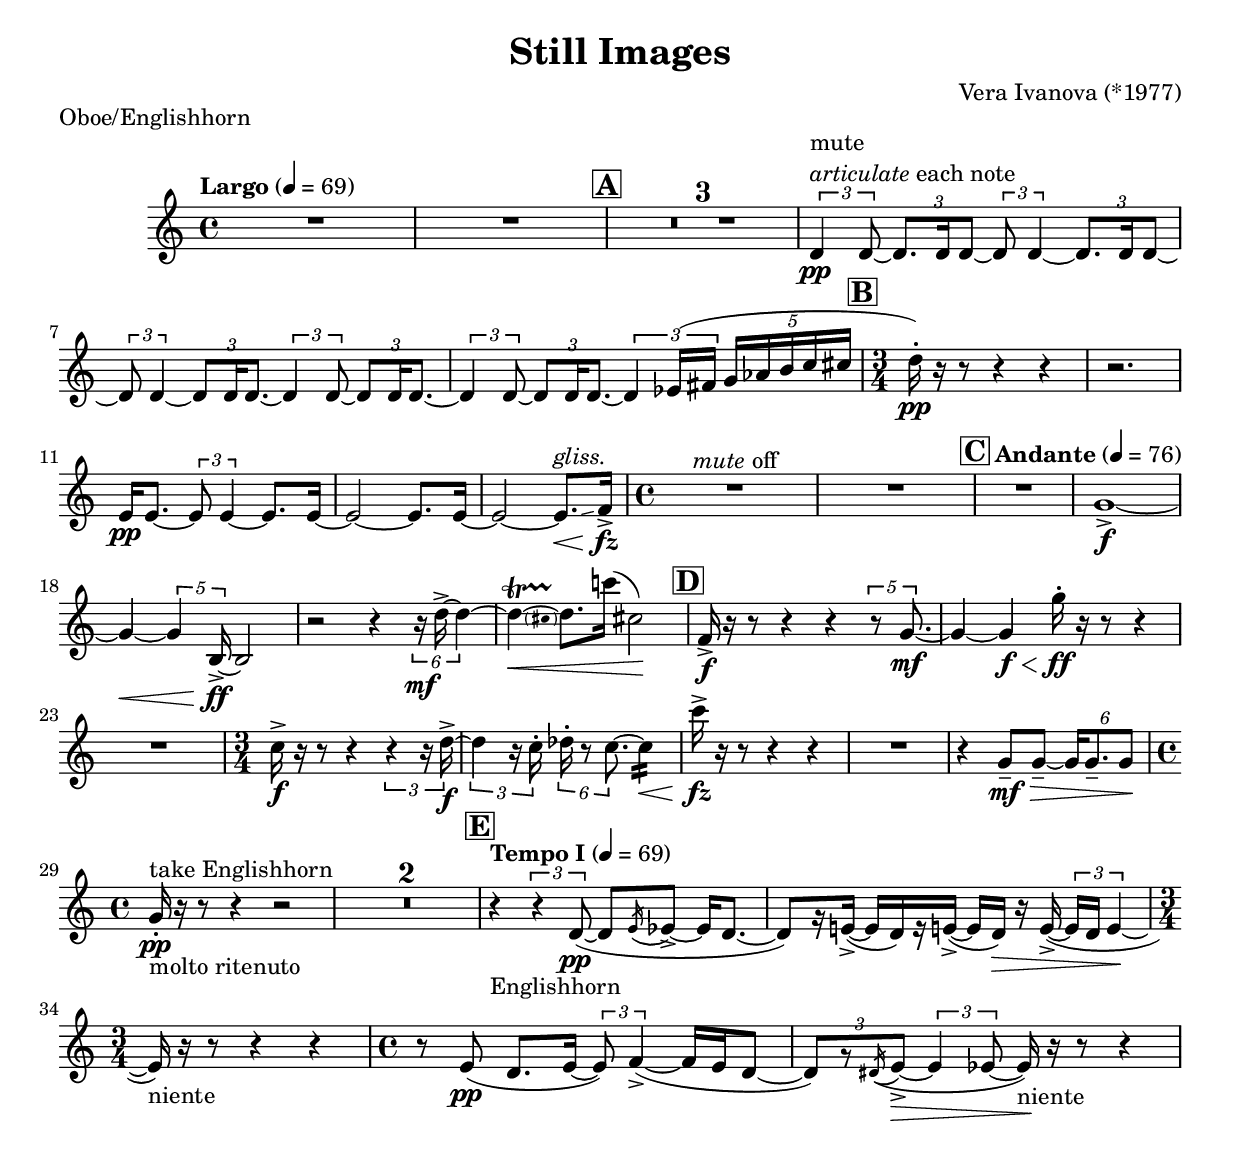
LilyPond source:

\language "english"
%{
Still Images, Vera Ivanova
Oboe and Englishhorn part 
===================

%}

num =
#(define-music-function (parser location musique) (ly:music?)
    #{ 
      \override Score.BarNumber.break-visibility = ##(#f #t #t)
      $musique 
      \revert Score.BarNumber.break-visibility 
    #})
  

maple_leaf_rag =  \relative c'' {
  \set Score.markFormatter = #format-mark-box-alphabet
  \key c \major
  \tempo "Largo" 4 = 69
  \compressFullBarRests
  \time 4/4
     R1 |
     R1 \mark \default |
     R1*3 |
     \tuplet 3/2 {
     d,4^\markup {
       \column {
            \line {  mute }
             \line { \italic  articulate each note }  }
                     }_\pp d8~  }   \tuplet 3/2 {d8. d16 d8~}  \tuplet 3/2 { d8 d4~} \tuplet 3/2 { d8. d16 d8~ } | 
    \tuplet 3/2 { d8 d4~ } \tuplet 3/2 { d8 d16 d8.~ } \tuplet 3/2 { d4 d8~ } \tuplet 3/2 { d8 d16 d8.~ } |
     \tuplet 3/2 { d4 d8~}   \tuplet 3/2 {d8[ d16 d8.]~}  \tuplet 3/2 { d4 ef16 (fs16} \tuplet 5/4 { g16[af  b c cs ]}	 | 
  \time 3/4    \mark \default 
  d16-.)_\pp r16 r 8 r4 r4  |
  r2. |
  e,16_\pp [ e8.]~ \tuplet 3/2 { e8 e4~} e8.[ e16~] |
   e2~ e8.[ e16]~ | e2~ e8.^\markup { \italic gliss. }\< [\glissando f16]->_\fz  |
  \time 4/4 R1^\markup {\italic mute off}
    R1 \mark \default   \tempo "Andante" 4 = 76 |
    R1  |
    g1~->_\f |
    g4~\< \tuplet 5/4 {g4 b,16->\ff\!~} b2 |
     r2 r4 \tuplet 6/4 {r16_\mf d'16->~ d4~ } |      \pitchedTrill d4~\< \startTrillSpan cs d8.\stopTrillSpan c'!16 (cs,!2)\!   \mark \default |  
   f,16->\f r16 r8 r4 r4 \tuplet 5/4 {r8 g8.\mf~}  | 
   g4~ g4\f\< g'16-.\ff r16 r8 r4 | R1 | \time 3/4 c,16->\f r16 r8 r4  \tuplet 3/2 {r4 r16 d16~->\f} |
    \tuplet 3/2 {d4 r16 c16-.}    \tuplet 6/4 { df16-. r8 c8.~} \repeat tremolo 4 c16\< | c'16->\fz r16 r8  r4 r4 | R2. |
    r4 g,8--\mf\> g8~--\tuplet 6/4 { g16 g8.-- g8-\!} |  
    
    \time 4/4  
   g16-.\pp^\markup {take Englishhorn}_"molto ritenuto" r16  r8 r4 r2 | R1*2 | 
    \mark \default  \tempo "Tempo I" 4 = 69
    %Corno%
   r4_"Englishhorn" \tuplet 3/2 { r4 d8~(\pp} d8 \acciaccatura e16 ef8~-> ef16 d8.~ | d8[) r16 e!16](->~e16[ d16) r16 e!16](->~e16 d16\>)  r16 e16(->~ \tuplet 3/2 {e16 d16 e4~\!} | 
     \time 3/4  
     e16)_"niente"  r16 r 8 r4 r4 | 
       \time 4/4 
       r8 e8(\pp d8. e16~ \tuplet 3/2 { e8) f4(->~} f16 e16 d8~ | \tuplet 3/2 { d8[) r8  \acciaccatura ds16( e8]~->\>}
       \tuplet 3/2 { e4 ef8~} ef16_"niente"\!) r16 r8 r4 |  
     

   
}


cornaco =  \relative c'' {

}



\bookpart {
  \header{
    title = "Still Images"

    composer = "Vera Ivanova (*1977)"
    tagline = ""  % removed
  }

  \markup {Oboe/Englishhorn }
  \score {
      <<
        \new Staff \maple_leaf_rag
      >>
  }
 
  }
  
  
\version "2.18.2"  % necessary for upgrading to future LilyPond versions.